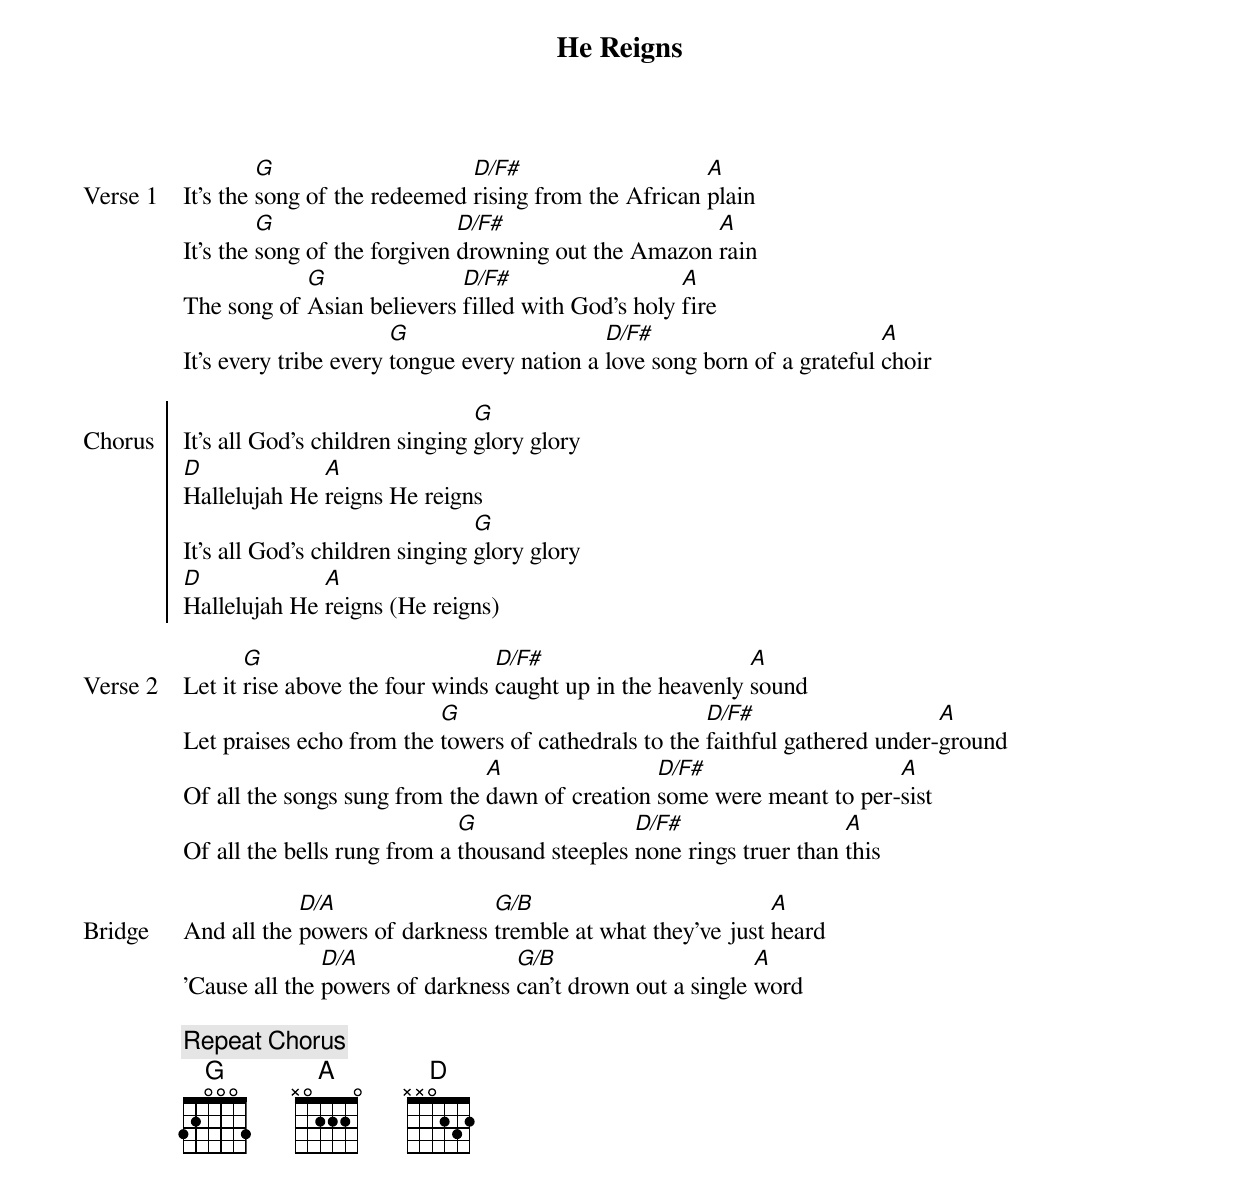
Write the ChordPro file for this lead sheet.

{title: He Reigns}
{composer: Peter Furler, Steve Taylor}
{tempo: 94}
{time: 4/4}
{transpose: }
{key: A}

{start_of_verse: Verse 1}
It's the [G]song of the redeemed [D/F#]rising from the African [A]plain
It's the [G]song of the forgiven [D/F#]drowning out the Amazon [A]rain
The song of [G]Asian believers [D/F#]filled with God's holy [A]fire
It's every tribe every [G]tongue every nation a [D/F#]love song born of a grateful [A]choir
{end_of_verse: Verse 1}

{soc: Chorus}
It's all God's children singing [G]glory glory
[D]Hallelujah He [A]reigns He reigns
It's all God's children singing [G]glory glory
[D]Hallelujah He [A]reigns (He reigns)
{eoc: Chorus}

{start_of_verse: Verse 2}
Let it [G]rise above the four winds [D/F#]caught up in the heavenly [A]sound
Let praises echo from the [G]towers of cathedrals to the [D/F#]faithful gathered under-[A]ground
Of all the songs sung from the [A]dawn of creation [D/F#]some were meant to per-[A]sist
Of all the bells rung from a [G]thousand steeples [D/F#]none rings truer than [A]this
{end_of_verse: Verse 2}

{start_of_verse: Bridge}
And all the [D/A]powers of darkness [G/B]tremble at what they've just [A]heard
'Cause all the [D/A]powers of darkness [G/B]can't drown out a single [A]word
{end_of_verse: Bridge}

{c: Repeat Chorus}
